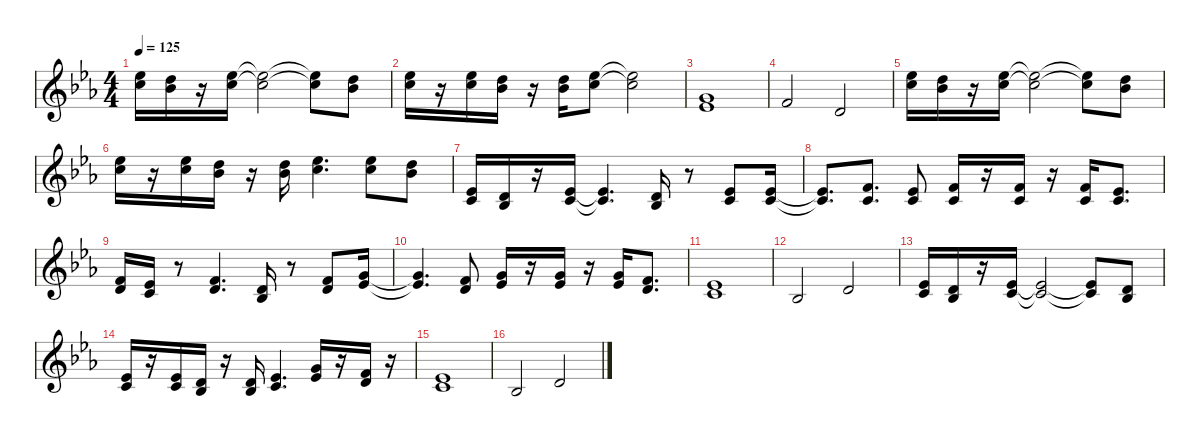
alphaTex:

\defaultSystemsLayout 4
\hideDynamics
\bracketExtendMode nobrackets
\singleTrackTrackNamePolicy hidden
\multiTrackTrackNamePolicy hidden
\firstSystemTrackNameMode fullname
\firstSystemTrackNameOrientation horizontal
\otherSystemsTrackNameOrientation horizontal
\track ("Effect 1" "br.synth.") {defaultSystemsLayout 4 instrument synthbrass1}
\staff {score}
\tuning (E4 B3 G3 D3 A2 E2)
\ts (4 4)
\tempo 125
\clef g2
\ks eb
(11.1{acc b} 13.2{acc forcenatural}).16{dy f beam Down} (10.1{acc forcenatural} 11.2{acc b}).16{beam Down} r.16{beam Down} (11.1{acc b} 13.2{acc forcenatural}).16{beam Down} (13.2{t acc forcenatural} 11.1{t acc b}).2{beam Down} (11.1{t acc b} 13.2{t acc forcenatural}).8{beam Down} (10.1{acc forcenatural} 11.2{acc b}).8{beam Down} |
(11.1{acc b} 13.2{acc forcenatural}).16{beam Down} r.16{beam Down} (11.1{acc b} 13.2{acc forcenatural}).16{beam Down} (10.1{acc forcenatural} 11.2{acc b}).16{beam Down} r.16{beam Down} (10.1{acc forcenatural} 11.2{acc b}).16{beam Down} (11.1{acc b} 13.2{acc forcenatural}).8{beam Down} (11.1{t acc b} 13.2{t acc forcenatural}).2{beam Down} |
(12.3{acc forcenatural} 13.4{acc b}).1{beam Up} |
10.3{acc forcenatural}.2{beam Up} 12.4{acc forcenatural}.2{beam Up} |
(11.1{acc b} 13.2{acc forcenatural}).16{beam Down} (10.1{acc forcenatural} 11.2{acc b}).16{beam Down} r.16{beam Down} (11.1{acc b} 13.2{acc forcenatural}).16{beam Down} (13.2{t acc forcenatural} 11.1{t acc b}).2{beam Down} (11.1{t acc b} 13.2{t acc forcenatural}).8{beam Down} (10.1{acc forcenatural} 11.2{acc b}).8{beam Down} |
(11.1{acc b} 13.2{acc forcenatural}).16{beam Down} r.16{beam Down} (11.1{acc b} 13.2{acc forcenatural}).16{beam Down} (10.1{acc forcenatural} 11.2{acc b}).16{beam Down} r.16{beam Down} (10.1{acc forcenatural} 11.2{acc b}).16{beam Down} (11.1{acc b} 13.2{acc forcenatural}).4{d beam Down} (11.1{acc b} 13.2{acc forcenatural}).8{beam Down} (10.1{acc forcenatural} 11.2{acc b}).8{beam Down} |
(8.3{acc b} 10.4{acc forcenatural}).16{beam Up} (7.3{acc forcenatural} 8.4{acc b}).16{beam Up} r.16{beam Up} (8.3{acc b} 10.4{acc forcenatural}).16{beam Up} (8.3{t acc b} 10.4{t acc forcenatural}).4{d beam Up} (7.3{acc forcenatural} 8.4{acc b}).16{beam Up} r.8{beam Up} (8.3{acc b} 10.4{acc forcenatural}).8{beam Up} (8.3{acc b} 10.4{acc forcenatural}).16{beam Up} |
(8.3{t acc b} 10.4{t acc forcenatural}).8{d beam Up} (10.3{acc forcenatural} 10.4{acc forcenatural}).8{d beam Up} (8.3{acc b} 10.4{acc forcenatural}).8{beam Up} (10.3{acc forcenatural} 10.4{acc forcenatural}).16{beam Up} r.16{beam Up} (10.3{acc forcenatural} 10.4{acc forcenatural}).16{beam Up} r.16{beam Up} (10.3{acc forcenatural} 10.4{acc forcenatural}).16{beam Up} (8.3{acc b} 10.4{acc forcenatural}).8{d beam Up} |
(6.2{acc forcenatural} 7.3{acc forcenatural}).16{beam Up} (4.2{acc b} 5.3{acc forcenatural}).16{beam Up} r.8{beam Up} (6.2{acc forcenatural} 7.3{acc forcenatural}).4{d beam Up} (3.2{acc forcenatural} 3.3{acc b}).16{beam Up} r.8{beam Up} (1.1{acc forcenatural} 3.2{acc forcenatural}).8{beam Up} (3.1{acc forcenatural} 4.2{acc b}).16{beam Up} |
(3.1{t acc forcenatural} 4.2{t acc b}).4{d beam Up} (1.1{acc forcenatural} 3.2{acc forcenatural}).8{beam Up} (3.1{acc forcenatural} 4.2{acc b}).16{beam Up} r.16{beam Up} (3.1{acc forcenatural} 4.2{acc b}).16{beam Up} r.16{beam Up} (3.1{acc forcenatural} 4.2{acc b}).16{beam Up} (1.1{acc forcenatural} 3.2{acc forcenatural}).8{d beam Up} |
(4.2{acc b} 5.3{acc forcenatural}).1{beam Up} |
3.3{acc b}.2{beam Up} 3.2{acc forcenatural}.2{beam Up} |
(4.2{acc b} 5.3{acc forcenatural}).16{beam Up} (3.2{acc forcenatural} 3.3{acc b}).16{beam Up} r.16{beam Up} (4.2{acc b} 5.3{acc forcenatural}).16{beam Up} (4.2{t acc b} 5.3{t acc forcenatural}).2{beam Up} (4.2{t acc b} 5.3{t acc forcenatural}).8{beam Up} (3.2{acc forcenatural} 3.3{acc b}).8{beam Up} |
(4.2{acc b} 5.3{acc forcenatural}).16{beam Up} r.16{beam Up} (4.2{acc b} 5.3{acc forcenatural}).16{beam Up} (3.2{acc forcenatural} 3.3{acc b}).16{beam Up} r.16{beam Up} (3.2{acc forcenatural} 3.3{acc b}).16{beam Up} (4.2{acc b} 5.3{acc forcenatural}).4{d beam Up} (3.1{acc forcenatural} 4.2{acc b}).16{beam Up} r.16{beam Up} (1.1{acc forcenatural} 3.2{acc forcenatural}).16{beam Up} r.16{beam Up} |
(4.2{acc b} 5.3{acc forcenatural}).1{beam Up} |
3.3{acc b}.2{beam Up} 3.2{acc forcenatural}.2{beam Up}
